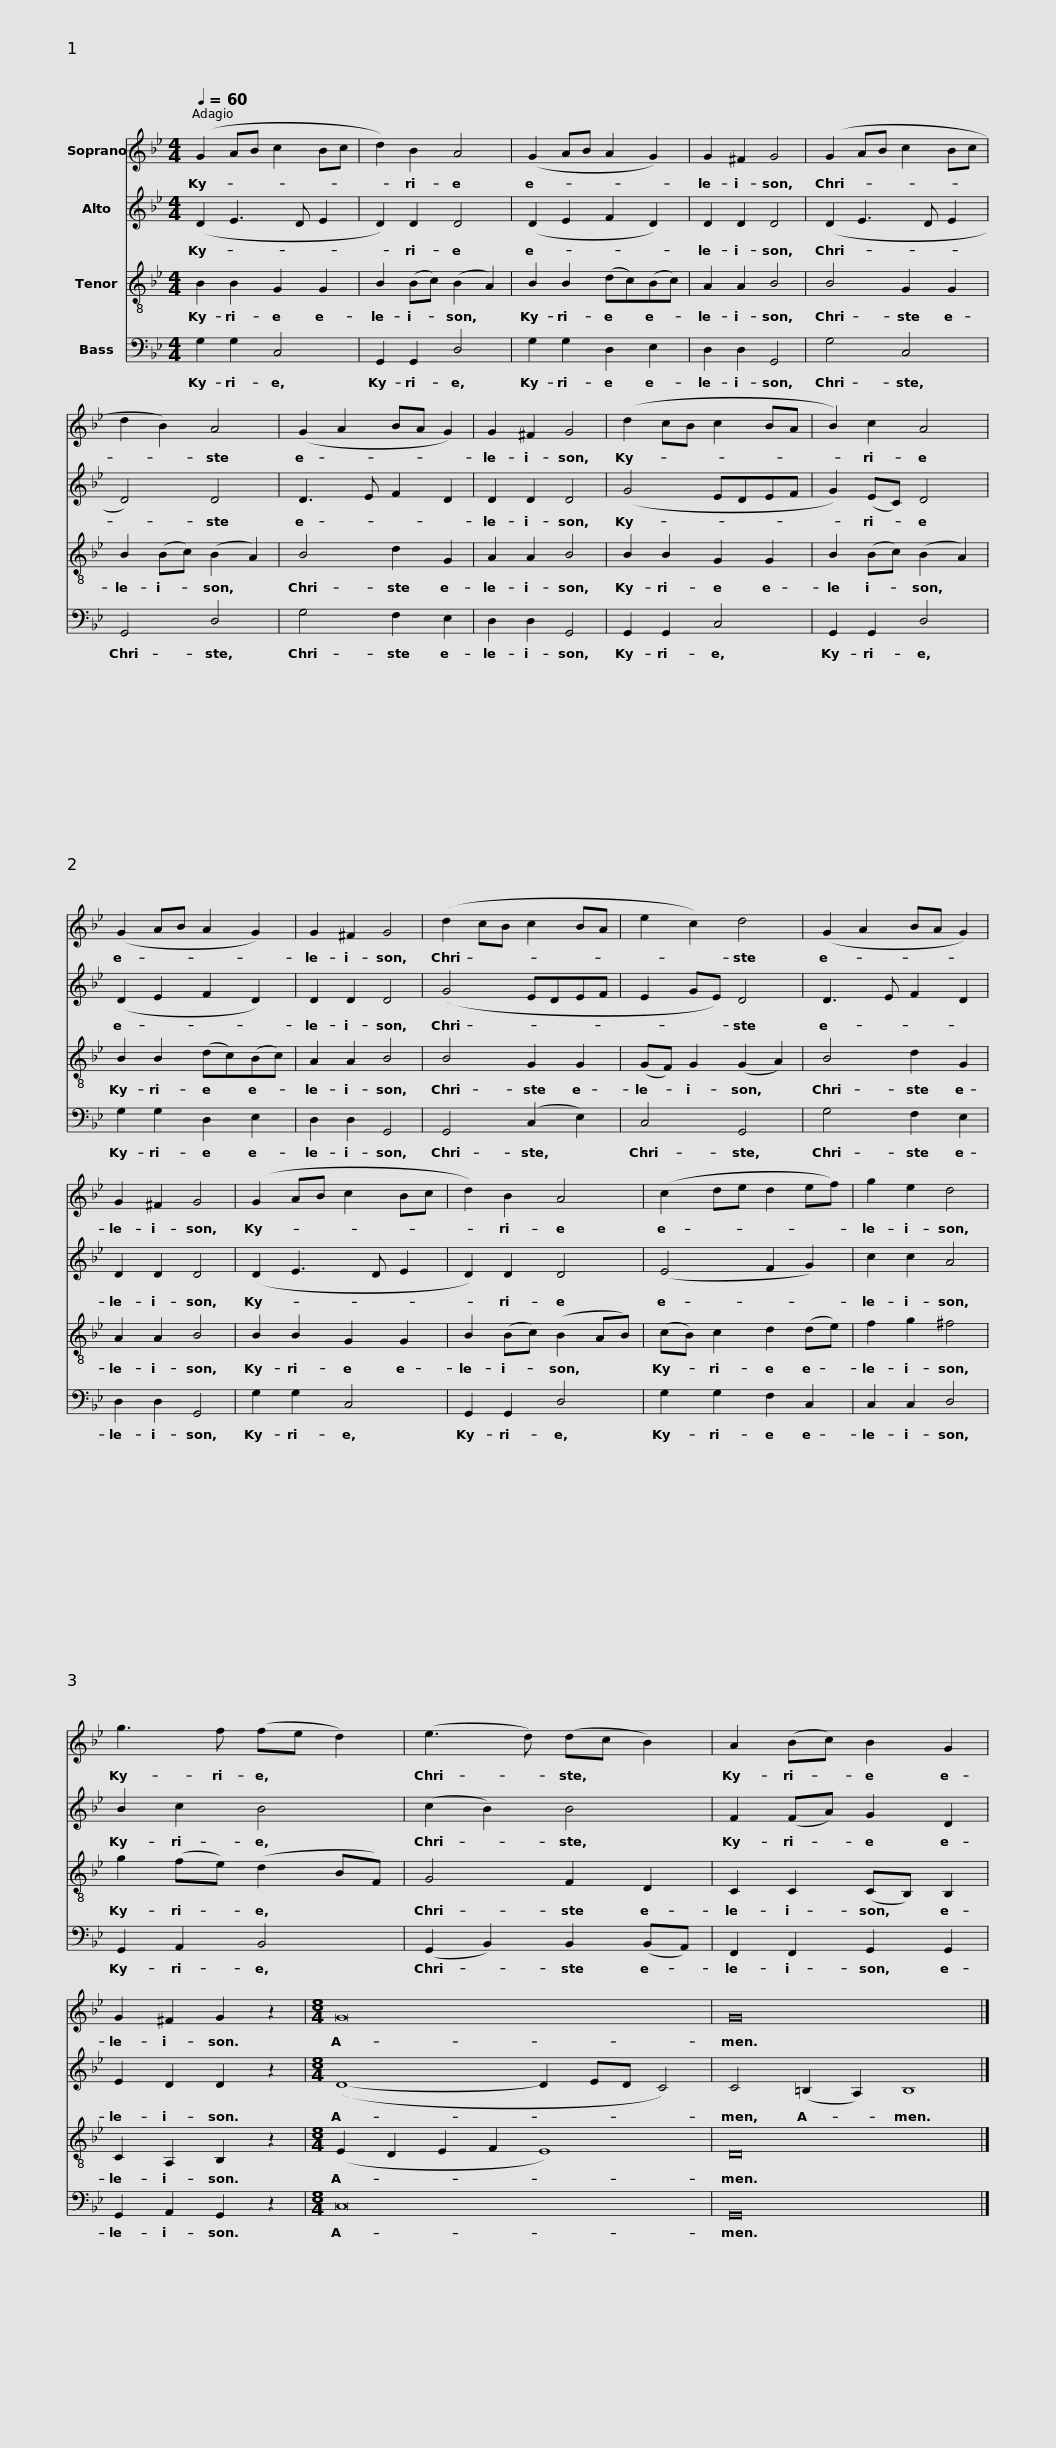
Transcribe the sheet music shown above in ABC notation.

X:1
%%score 1 2 3 4
L:1/8
Q:1/4=60
M:4/4
I:linebreak $
K:Bb
V:1 treble
V:2 treble
V:3 treble-8
V:4 bass
V:1
 (G2 AB c2 Bc | d2) B2 A4 | (G2 AB A2 G2) | G2 ^F2 G4 | (G2 AB c2 Bc |$ %5
 d2 B2) A4 | (G2 A2 BA G2) | G2 ^F2 G4 | (d2 cB c2 BA | B2) c2 A4 | %10
 (G2 AB A2 G2) |$ G2 ^F2 G4 | (d2 cB c2 BA | e2 c2) d4 | (G2 A2 BA G2) | %15
 G2 ^F2 G4 | (G2 AB c2 Bc |$ d2) B2 A4 | (c2 de d2 ef) | g2 e2 d4 | %20
 g3 f (fe d2) | (e3 d) (dc B2) | A2 (Bc) B2 G2 |$ G2 ^F2 G2 z2 |[M:8/4] G16 | %25
 G16 |] %26
V:2
 (D2 E3 D E2 | D2) D2 D4 | (D2 E2 F2 D2) | D2 D2 D4 | (D2 E3 D E2 |$ %5
 D4) D4 | D3 E F2 D2 | D2 D2 D4 | (G4 EDEF | G2) (EC) D4 | %10
 (D2 E2 F2 D2) |$ D2 D2 D4 | (G4 EDEF | E2 GE) D4 | D3 E F2 D2 | %15
 D2 D2 D4 | (D2 E3 D E2 |$ D2) D2 D4 | (E4 F2 G2) | c2 c2 A4 | %20
 B2 c2 B4 | (c2 B2) B4 | F2 (FA) G2 D2 |$ E2 D2 D2 z2 |[M:8/4] (D8- D2 ED C4) | %25
 C4 (=B,2 A,2) B,8 |] %26
V:3
 B2 B2 G2 G2 | B2 (Bc) (B2 A2) | B2 B2 (dc)(Bc) | A2 A2 B4 | B4 G2 G2 |$ %5
 B2 (Bc) (B2 A2) | B4 d2 G2 | A2 A2 B4 | B2 B2 G2 G2 | B2 (Bc) (B2 A2) | %10
 B2 B2 (dc)(Bc) |$ A2 A2 B4 | B4 G2 G2 | (GF) G2 (G2 A2) | B4 d2 G2 | %15
 A2 A2 B4 | B2 B2 G2 G2 |$ B2 (Bc) (B2 AB) | (cB) c2 d2 (de) | f2 g2 ^f4 | %20
 g2 (fe) (d2 BF) | G4 F2 D2 | C2 C2 (CB,) B,2 |$ C2 A,2 B,2 z2 |[M:8/4] (E2 D2 E2 F2 E8) | %25
 D16 |] %26
V:4
 G,2 G,2 C,4 | G,,2 G,,2 D,4 | G,2 G,2 D,2 E,2 | D,2 D,2 G,,4 | G,4 C,4 |$ %5
 G,,4 D,4 | G,4 F,2 E,2 | D,2 D,2 G,,4 | G,,2 G,,2 C,4 | G,,2 G,,2 D,4 | %10
 G,2 G,2 D,2 E,2 |$ D,2 D,2 G,,4 | G,,4 (C,2 E,2) | C,4 G,,4 | G,4 F,2 E,2 | %15
 D,2 D,2 G,,4 | G,2 G,2 C,4 |$ G,,2 G,,2 D,4 | G,2 G,2 F,2 C,2 | C,2 C,2 D,4 | %20
 G,,2 A,,2 B,,4 | (G,,2 B,,2) B,,2 (B,,A,,) | F,,2 F,,2 G,,2 G,,2 |$ G,,2 A,,2 G,,2 z2 |[M:8/4] C,16 | %25
 G,,16 |] %26
